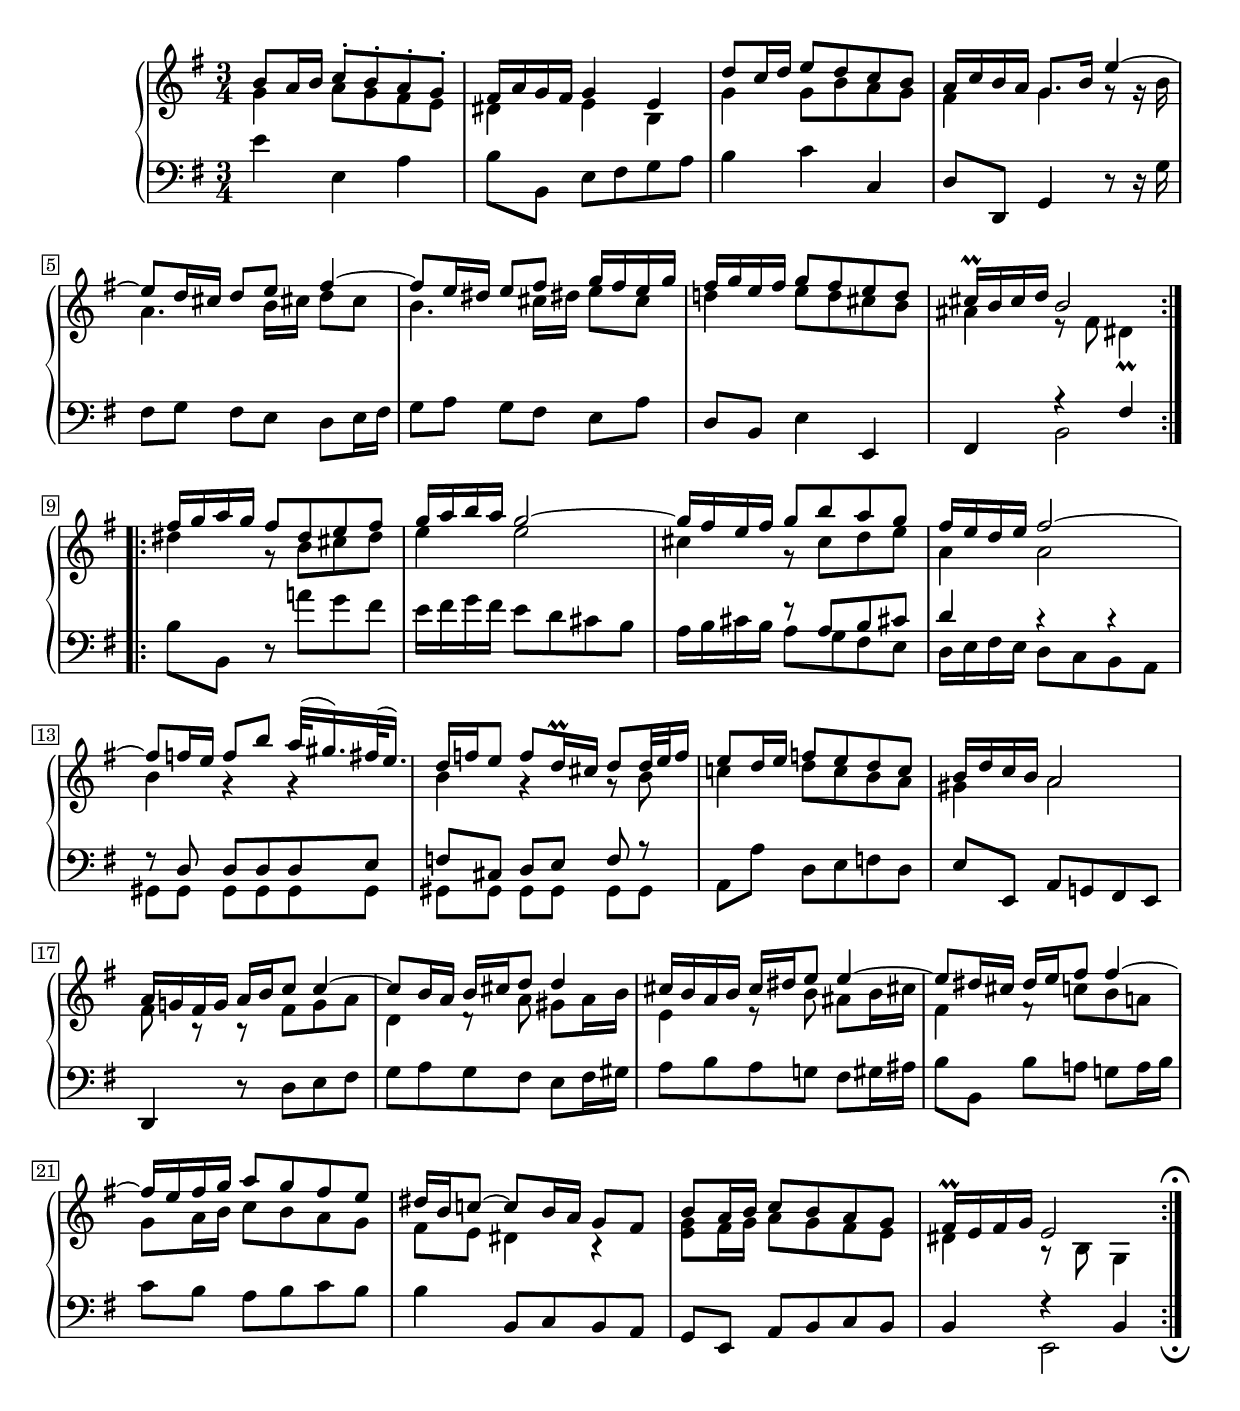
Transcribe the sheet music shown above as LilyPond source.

Global = {
  \key e \minor
  \time 3/4
  \include "../global.ly"
}

Soprano = \context Voice = "one" \relative c'' {
  \voiceOne
  \stemUp\tieUp
  \override MultiMeasureRest.staff-position = #0
  \override Rest.staff-position = #0
  \label #'SuiteVSarabande
  %1
  \repeat volta 2 {
  | b8 a16 b c8^. b^. a^. g^.
  | fis16 a g fis g4 e
  | d'8 c16 d e8 d c b
  | a16 c b a g8. b16 e4~
  %5
  | e8 d16 cis d8 e fis4~
  | fis8 e16 dis e8 fis g16 fis e g
  | fis g e fis g8 fis e d
  | cis16\prall b cis d b2
  }
  \repeat volta 2 {
  | fis'16 g a g fis8 dis e fis
  %10
  | g16 a b a g2~
  | g16 fis e fis g8 b a g
  | fis16 e d e fis2~
  | fis8 f16 e f8 b a32( gis16.) fis32( e16.)
  | d16 f e8 f d16\prall cis d8 d32 e f16
  %15
  | e8 d16 e f8 e d c
  | b16 d c b a2
  | a16 g! fis g a b c8 c4~
  | c8 b16 a b cis d8 d4
  | cis16 b a b cis dis e8 e4~
  %20
  | e8 dis16 cis dis e fis8 fis4~
  | fis16 e fis g a8 g fis e
  | dis16 b c!8~ c b16 a g8 fis
  | b8 a16 b c8 b a g
  | fis16\prall e fis g e2
    \override Score.TextMark.self-alignment-X = #CENTER
    \textEndMark \markup { \musicglyph "scripts.ufermata" }
  }
}

Alto = \context Voice = "two" \relative c'' {
  \voiceTwo
  \stemDown\tieDown
  \override Rest.staff-position = #0
  \mergeDifferentlyDottedOn
  %1
  | g4 a8 g fis e
  | dis4 e b
  | g' g8 b a g
  | fis4 g g8\rest g16\rest b
  %5
  | a4. b16 cis! d8 cis
  | b4. cis16 dis! e8 cis
  | d4 e8 d cis b
  | ais4 e8\rest fis dis4\prall
  | dis'4 g,8\rest b cis dis
  %10
  | e4 e2
  | cis4 g8\rest cis d e
  | a,4 a2
  | b4 g\rest g\rest
  | b g\rest g8\rest b
  %15
  | c4 d8 c b a
  | gis4 a2
  | fis8 b,\rest b\rest fis' g a
  | d,4 d8\rest a' gis a16 b
  | e,4 e8\rest b' ais b16 cis!
  %20
  | fis,4 f8\rest c' b a
  | g a16 b c8 b a g
  | fis e dis4 b\rest
  | <e g>8 fis16 g a8 g fis e
  | dis4 a8\rest b g4

}

Tenor = \context Voice = "three" \relative c' {
  \voiceThree
  \stemUp\tieUp
  \override Rest.staff-position = #0
  %1
  | s2.*7
  | s4 a\rest fis
  | s2.*2
  %11
  | s4 e'8\rest a, b cis!
  | d4 \magnifyMusic 0.8 { c\rest c\rest }
  | f,8\rest d d[ d d e]
  | f cis d[ e] f a\rest
  | s2.*9
  | s4 f\rest b,

}

Bass = \context Voice = "four" \relative c' {
  \voiceFour
  \stemNeutral\tieNeutral
  \override MultiMeasureRest.staff-position = #0
  \override Rest.staff-position = #0
  %1
  \repeat volta 2 {
  | e4 e, a
  | b8 b, e[ fis g a]
  | b4 c c,
  | d8 d, g4 r8 r16 g'
  %5
  | fis8 g fis e d e16 fis
  | g8 a g[ fis] e a
  | d, b e4 e,
  | fis \stemDown b2
  }
  \repeat volta 2 {
  | b'8 b, r a'' g fis
  | e16 fis g fis e8 d cis b
  %10
  | a16 b cis b a8 g fis e
  | d16 e fis e d8 c b a
  | gis gis gis[ gis gis gis]
  | gis gis gis[ gis] gis gis
  | \stemNeutral a a' d,[ e f d]
  %15
  | e e, a[ g! fis e]
  | d4 r8 d' e fis
  | g[ a g fis] e fis16 gis
  | a8[ b a g] fis gis16 ais
  | b8 b, b' a g a16 b
  %20
  | c8 b a[ b c b]
  | b4 b,8 c b a
  | g e a[ b c b]
  | b4 \stemDown e,2
    \tweak direction #DOWN
    \textEndMark \markup { \musicglyph "scripts.dfermata" }
  }
}

\score {
  \new PianoStaff
  <<
    \accidentalStyle Score.piano
    \context Staff = "upper" <<
      \set Staff.midiInstrument = #"acoustic grand"
      \Global
      \clef treble
      \Soprano
      \Alto
    >>
    \context Staff = "lower" <<
      \set Staff.midiInstrument = #"acoustic grand"
      \Global
      \clef bass
      \Tenor
      \Bass
    >>
  >>
  \header {
    composer = ##f % "Johann Sebastian Bach"
    opus = ##f % "BWV 810"
    title = \markup { "Sarabande" }
    subtitle = ##f
  }
  \layout {
    \context {
      \PianoStaff
      \override Parentheses.font-size = #-2
      \override TextScript.font-shape = #'italic
      \override TextScript.font-size = #-1
    }
  }
  \midi {
    \tempo 4 = 100
  }
}
